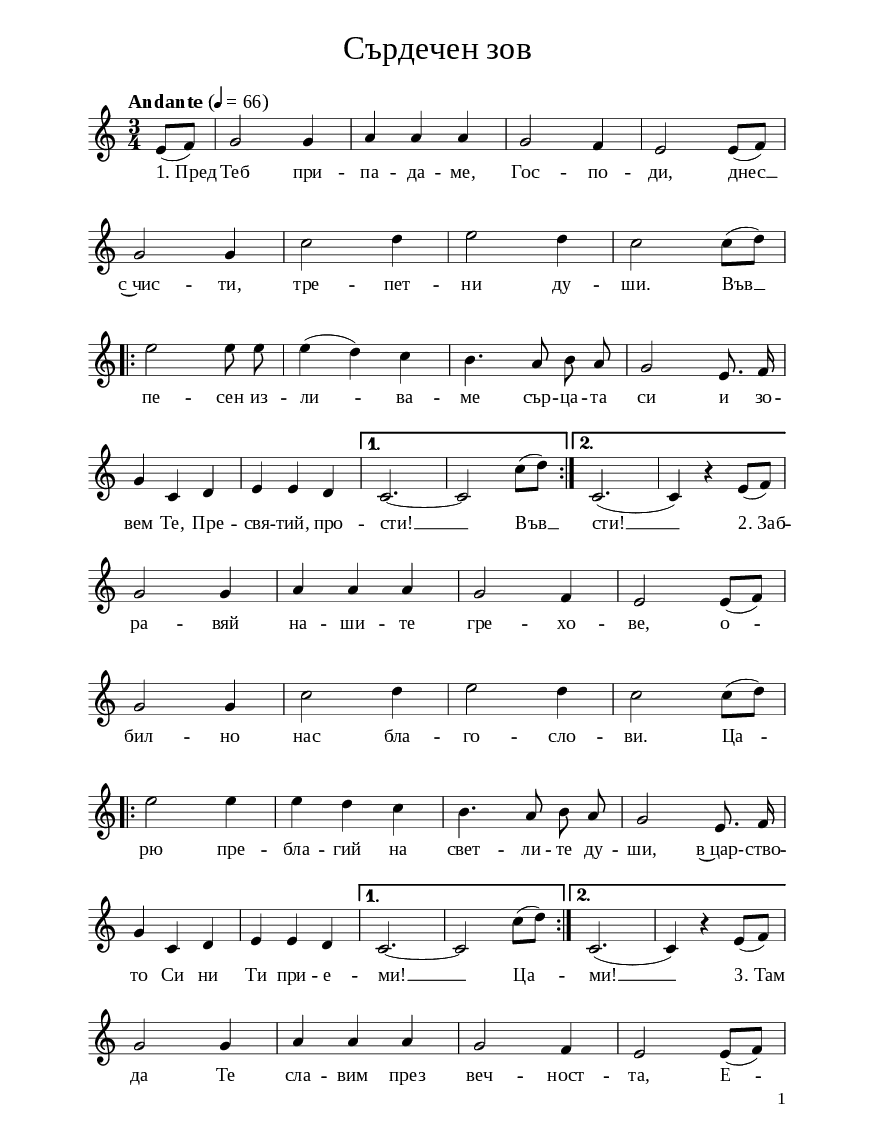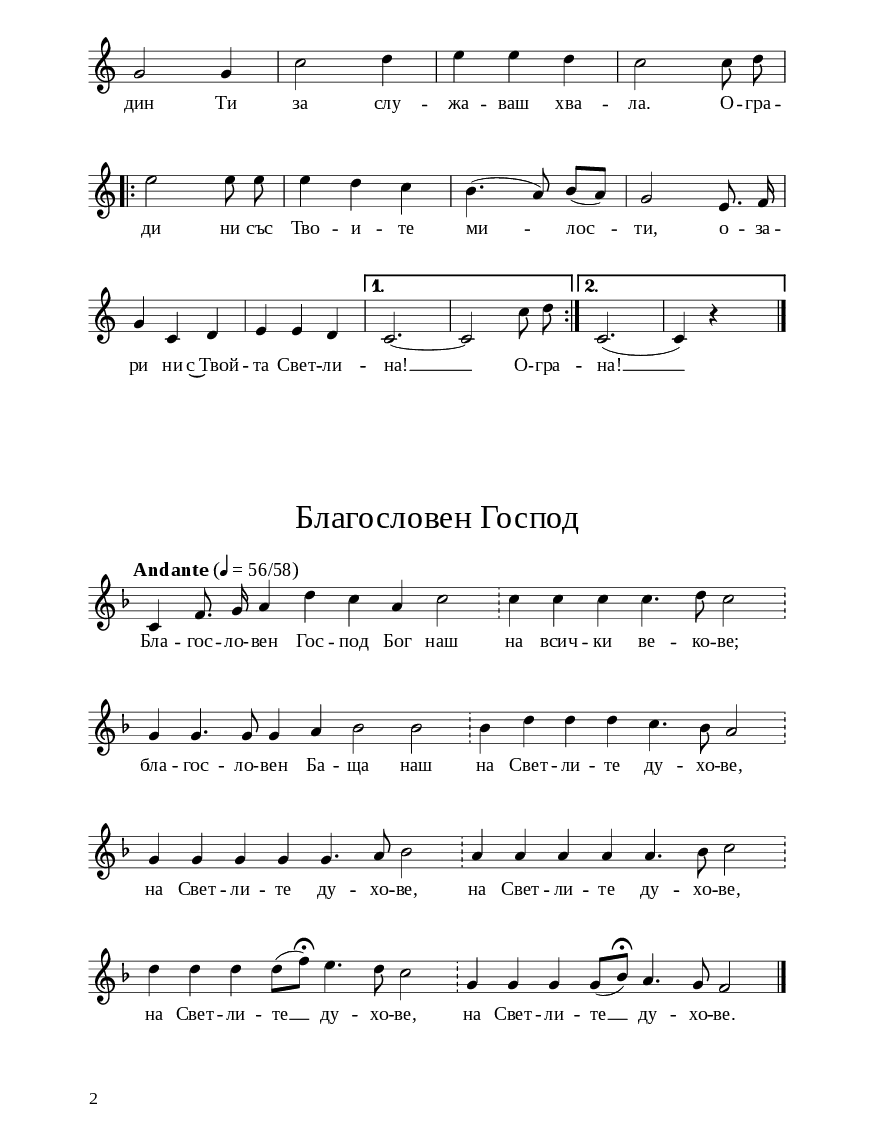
\version "2.24.4"

% include paper part and global functions
\include "include/globals.ily"

\bookpart {
  \label #'ref039
  \tocItem \markup "Сърдечен зов"
  \include "include/bookpart-paper.ily"
  \score {
    \include "include/score-layout.ily"

    \new Voice \absolute {
      \clef treble
      \key c \major
      \time 3/4
      \tempoFunc "Andante" 4 "66"
      \autoBeamOff
      \partial 4
      e'8 ([f'8]) |  g'2 g'4 |  a'4 a' a' | g'2 f'4 | e'2 e'8 ([ f' ]) | \break

      g'2 g'4 | c''2 d''4 | e''2 d''4 | c''2 c''8 ( [d''8]) | \break

      \repeat volta 2 {
        e''2 e''8 e'' | e''4 ( d'' ) c'' | b'4. a'8   b' a' | g'2 e'8. f'16 | \break
        g'4 c' d' | e' e' d' |
      }
      \alternative {
        { c'2. ~| c'2  \slurSolid c''8 ( [ d'' ] ) |  }

        { c'2.  ( | c'4 ) r4 e'8 ([f'8 ])| \break }
      }

      g'2 g'4 |  a'4 a' a' | g'2 f'4 | e'2 e'8 ([ f' ]) | \break

      g'2 g'4 | c''2 d''4 | e''2 d''4 | c''2 c''8 ( [d''8]) | \break

      \repeat volta 2 {
        e''2 e''4 | e''4 d'' c'' | b'4. a'8  b' a' | g'2 e'8. f'16 | \break
        g'4 c' d' | e' e' d' |
      }

      \alternative {
        { c'2. ~| c'2  c''8 ( [ d'' ] ) |  }
        { c'2. ( | c'4 ) r4 e'8 ([f'8 ])| \break }
      }

      g'2 g'4 |  a'4 a' a' | g'2 f'4 | e'2 e'8 ([ f' ]) | \break

      g'2 g'4 | c''2 d''4 | e''4 e''4 d''4 | c''2 c''8 d''8 | \break

      \repeat volta 2 {
        e''2 e''8  e'' | e''4  d'' c'' | b'4. ( a'8 )  b' ([a']) | g'2 e'8. f'16 | \break
        g'4 c' d' | e' e' d' |
      }
      \alternative {
        { c'2. ~| c'2 c''8  d''   |   }
        { c'2. ( | c'4 ) r4 s4 \bar "|."  | \break }
      }

    }

    \addlyrics {
      "1. Пред" Теб при -- па -- да -- ме, Гос -- по -- ди, днес __
      с~чис -- ти, тре -- пет -- ни  ду -- ши. Във __
      пе -- сен из -- ли --  ва -- ме  сър -- ца -- та си и зо --
      вем Те, Пре -- свя -- тий, про -- сти! __ Във __ сти! __

      "2. Заб" -- ра -- вяй на -- ши -- те гре -- хо -- ве, о --
      бил -- но нас бла -- го -- сло -- ви. Ца --
      рю пре -- бла -- гий на свет -- ли -- те ду -- ши, "в~цар-" -- ство --
      то Си ни Ти при -- е -- ми! __ Ца -- ми! __

      "3. Там" да Те сла -- вим през веч -- ност -- та, E --
      дин Ти за слу -- жа -- ваш хва -- ла. О -- гра --
      ди ни със Тво -- и -- те ми -- лос -- ти, о -- за --
      ри ни с~Твой -- та Свет -- ли -- на! __ "О-" -- гра -- на! __
    }

    \header {
      title = \titleFunc #'ref_desc_3 "Сърдечен зов" "Sărdečen zov"
    }

    \midi{}

  } % score

  \markup \vspace #5

  \label #'ref040
  \tocItem \markup "Благословен Господ"
  \include "include/bookpart-paper.ily"
  \score {
    \include "include/score-layout.ily"

    \new Voice \absolute {
      \clef treble
      \omit Score.TimeSignature
      \cadenzaOn % allows custom bar lines
      \key f \major
      \tempoFunc "Andante" 4 "56/58"
      \autoBeamOff
      c'4 f'8. g'16 a'4 d'' c'' a' c''2 \bar"!" c''4 c'' c'' c''4. d''8 c''2 \bar"!" \break
      g'4 g'4. g'8 g'4 a' bes'2 bes' \bar"!" bes'4 d'' d'' d'' c''4. bes'8 a'2 \bar"!" \break
      g'4 g' g' g' g'4. a'8 bes'2 \bar"!" a'4 a' a' a' a'4. bes'8 c''2 \bar"!" \break
      d''4 d'' d'' d''8 ([f'']) \fermata e''4. d''8 c''2 \bar"!" g'4 g' g' g'8 ([ bes' ]) \fermata a'4. g'8 f'2 \bar "|."
    }
    \addlyrics {
      Бла -- гос --
      "ло-" -- вен Гос -- под Бог наш на всич -- ки ве
      -- ко -- ве; бла -- гос -- "ло-" -- вен Ба -- ща наш
      на Свет -- ли -- те ду -- хо -- ве, на Свет --
      ли -- те ду -- хо -- ве, на Свет -- ли -- те ду
      -- хо -- ве, на Свет -- ли -- те __ ду -- хо -- ве,
      на Свет -- ли -- те __ ду -- хо -- ве.}

      \header {
        title = \titleFunc #'ref_desc_1 "Благословен Господ" "Blagosloven Gospod"
      }

      \midi{}

    } % score




  } % bookpart
